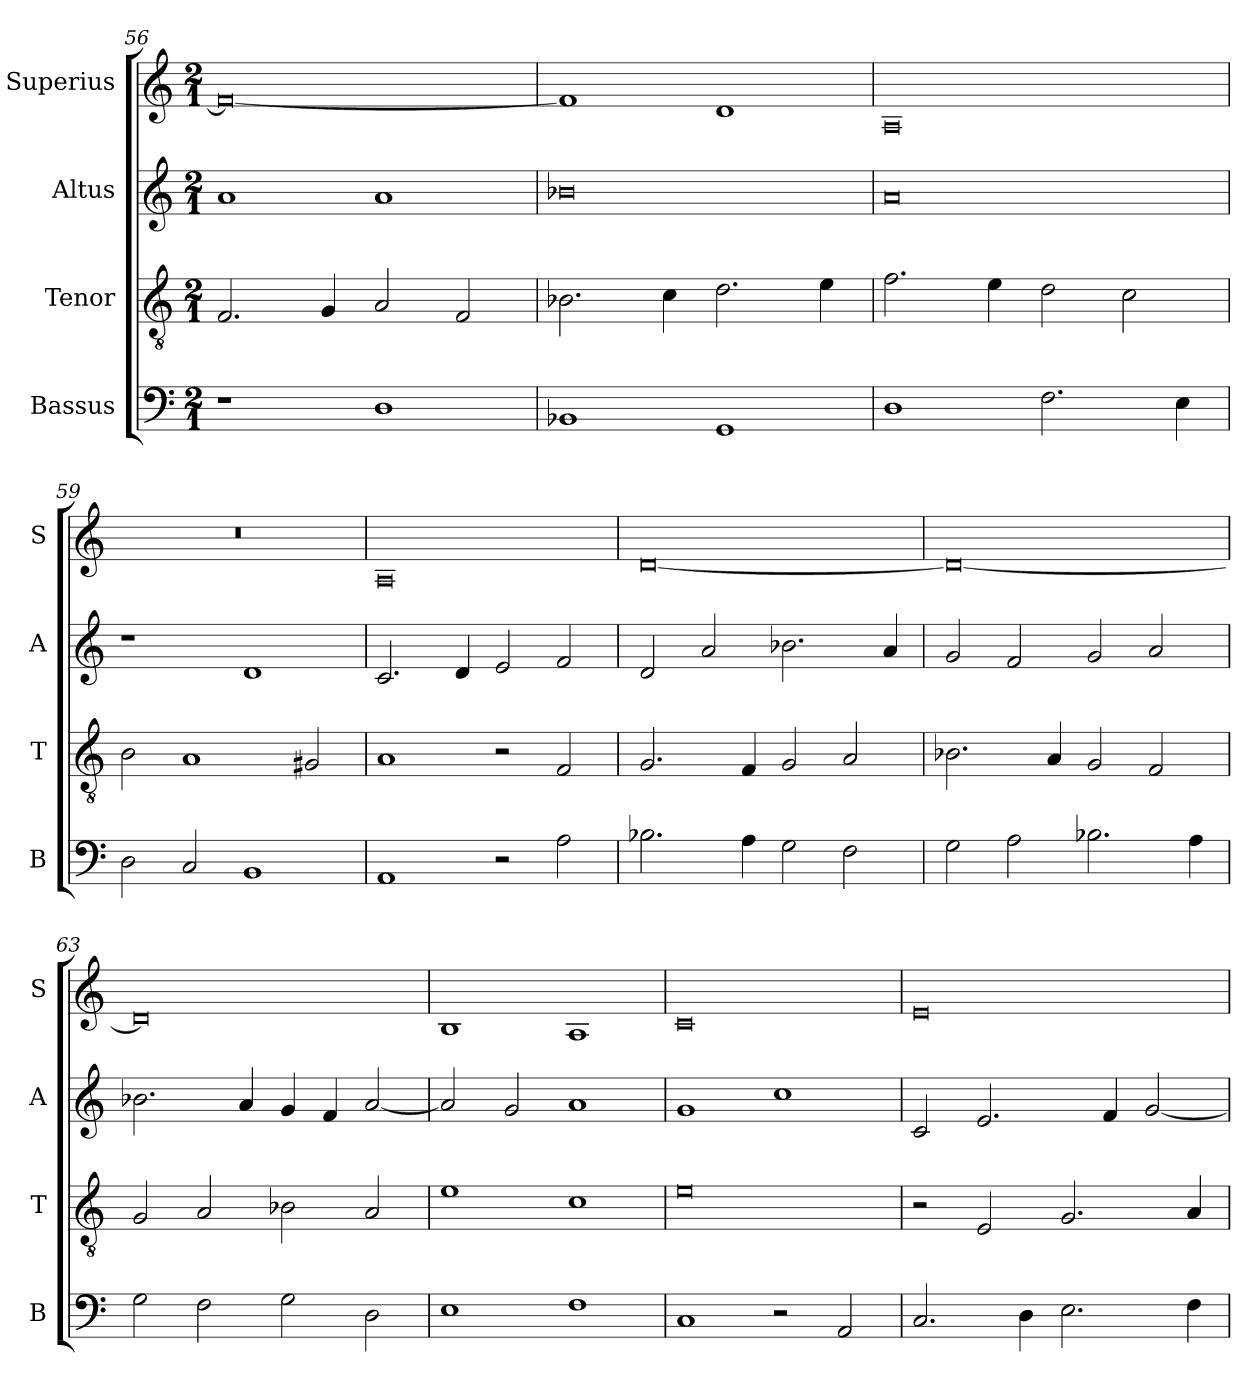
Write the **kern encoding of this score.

**kern	**kern	**kern	**kern
*part4	*part3	*part2	*part1
*staff4	*staff3	*staff2	*staff1
*I"Bassus	*I"Tenor	*I"Altus	*I"Superius
*I'B	*I'T	*I'A	*I'S
*clefF4	*clefGv2	*clefG2	*clefG2
*k[]	*k[]	*k[]	*k[]
*M2/1	*M2/1	*M2/1	*M2/1
=56	=56	=56	=56
1r	2.F/	1a	0f_
.	4G/	.	.
1D	2A/	1a	.
.	2F/	.	.
=57	=57	=57	=57
1BB-X	2.B-X\	0b-X	1f]
.	4c\	.	.
1GG	2.d\	.	1d
.	4e\	.	.
=58	=58	=58	=58
1D	2.f\	0a	0A
.	4e\	.	.
2.F\	2d\	.	.
.	2c\	.	.
4E\	.	.	.
=59	=59	=59	=59
2D\	2B\	1r	0r
2C/	1A	.	.
1BB	.	1d	.
.	2G#X/	.	.
=60	=60	=60	=60
1AA	1A	2.c/	0A
.	.	4d/	.
2r	2r	2e/	.
2A\	2F/	2f/	.
=61	=61	=61	=61
2.B-X\	2.G/	2d/	[0d
.	.	2a/	.
4A\	4F/	.	.
2G\	2G/	2.b-X\	.
2F\	2A/	.	.
.	.	4a/	.
=62	=62	=62	=62
2G\	2.B-X\	2g/	0d_
2A\	.	2f/	.
.	4A/	.	.
2.B-X\	2G/	2g/	.
.	2F/	2a/	.
4A\	.	.	.
=63	=63	=63	=63
2G\	2G/	2.b-X\	0d]
2F\	2A/	.	.
.	.	4a/	.
2G\	2B-X\	4g/	.
.	.	4f/	.
2D\	2A/	[2a/	.
=64	=64	=64	=64
1E	1e	2a/]	1B
.	.	2g/	.
1F	1c	1a	1A
=65	=65	=65	=65
1C	0e	1g	0c
2r	.	1cc	.
2AA/	.	.	.
=66	=66	=66	=66
2.C/	2r	2c/	0e
.	2E/	2.e/	.
4D\	.	.	.
2.E\	2.G/	.	.
.	.	4f/	.
.	.	[2g/	.
4F\	4A/	.	.
=	=	=	=
*-	*-	*-	*-
